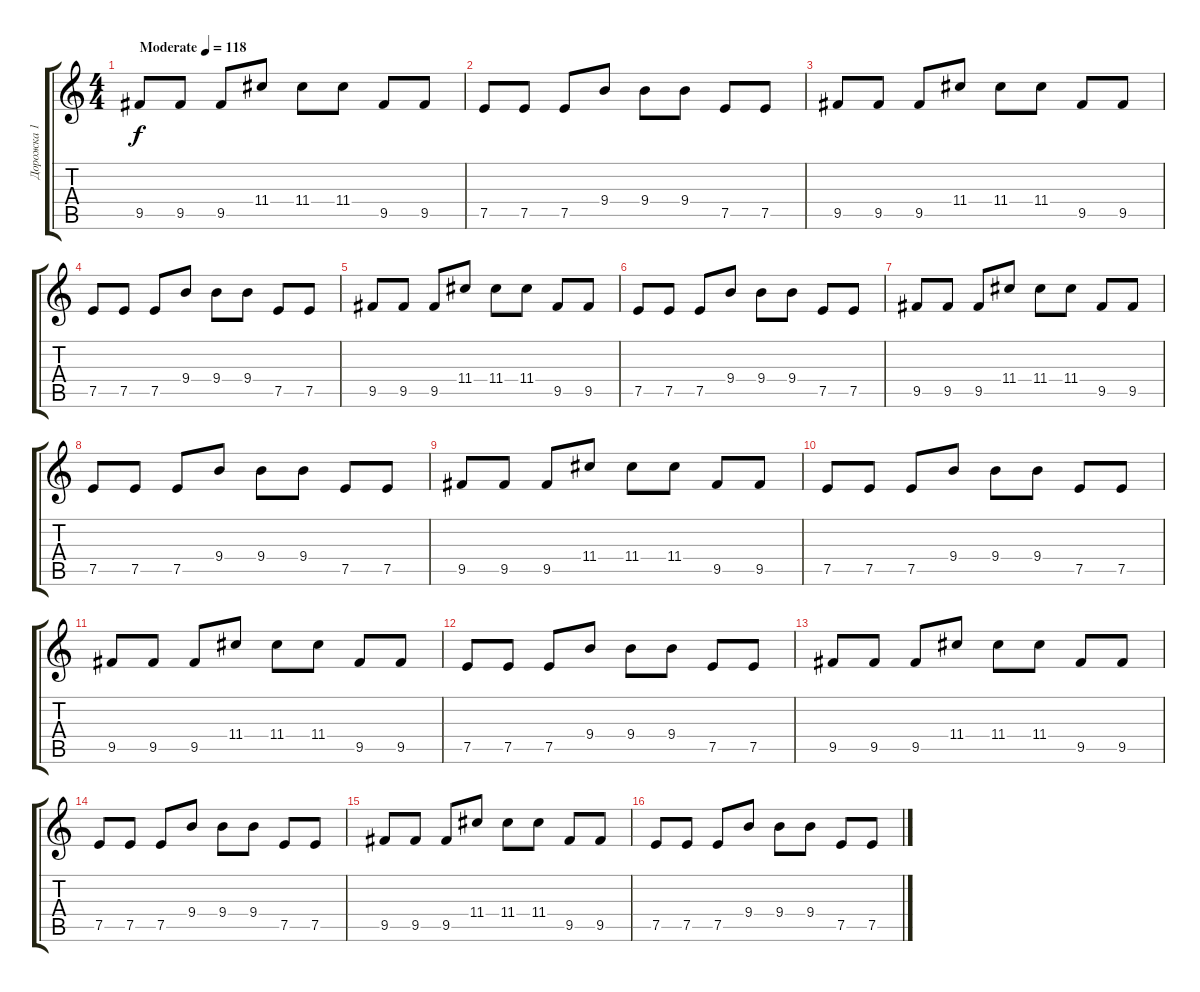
\track ("Дорожка 1" "Дорожка 1") {solo instrument electricguitarmuted}
\staff {score tabs}
\tuning (E4 B3 G3 D3 A2 E2) {hide}
\ts (4 4)
\tempo (118 "Moderate")
\clef g2
\ks c
9.5.8{dy f instrument electricguitarmuted} 9.5.8 9.5.8 11.4.8 11.4.8 11.4.8 9.5.8 9.5.8 |
7.5.8 7.5.8 7.5.8 9.4.8 9.4.8 9.4.8 7.5.8 7.5.8 |
9.5.8 9.5.8 9.5.8 11.4.8 11.4.8 11.4.8 9.5.8 9.5.8 |
7.5.8 7.5.8 7.5.8 9.4.8 9.4.8 9.4.8 7.5.8 7.5.8 |
9.5.8 9.5.8 9.5.8 11.4.8 11.4.8 11.4.8 9.5.8 9.5.8 |
7.5.8 7.5.8 7.5.8 9.4.8 9.4.8 9.4.8 7.5.8 7.5.8 |
9.5.8 9.5.8 9.5.8 11.4.8 11.4.8 11.4.8 9.5.8 9.5.8 |
7.5.8 7.5.8 7.5.8 9.4.8 9.4.8 9.4.8 7.5.8 7.5.8 |
9.5.8 9.5.8 9.5.8 11.4.8 11.4.8 11.4.8 9.5.8 9.5.8 |
7.5.8 7.5.8 7.5.8 9.4.8 9.4.8 9.4.8 7.5.8 7.5.8 |
9.5.8 9.5.8 9.5.8 11.4.8 11.4.8 11.4.8 9.5.8 9.5.8 |
7.5.8 7.5.8 7.5.8 9.4.8 9.4.8 9.4.8 7.5.8 7.5.8 |
9.5.8 9.5.8 9.5.8 11.4.8 11.4.8 11.4.8 9.5.8 9.5.8 |
7.5.8 7.5.8 7.5.8 9.4.8 9.4.8 9.4.8 7.5.8 7.5.8 |
9.5.8 9.5.8 9.5.8 11.4.8 11.4.8 11.4.8 9.5.8 9.5.8 |
7.5.8 7.5.8 7.5.8 9.4.8 9.4.8 9.4.8 7.5.8 7.5.8
